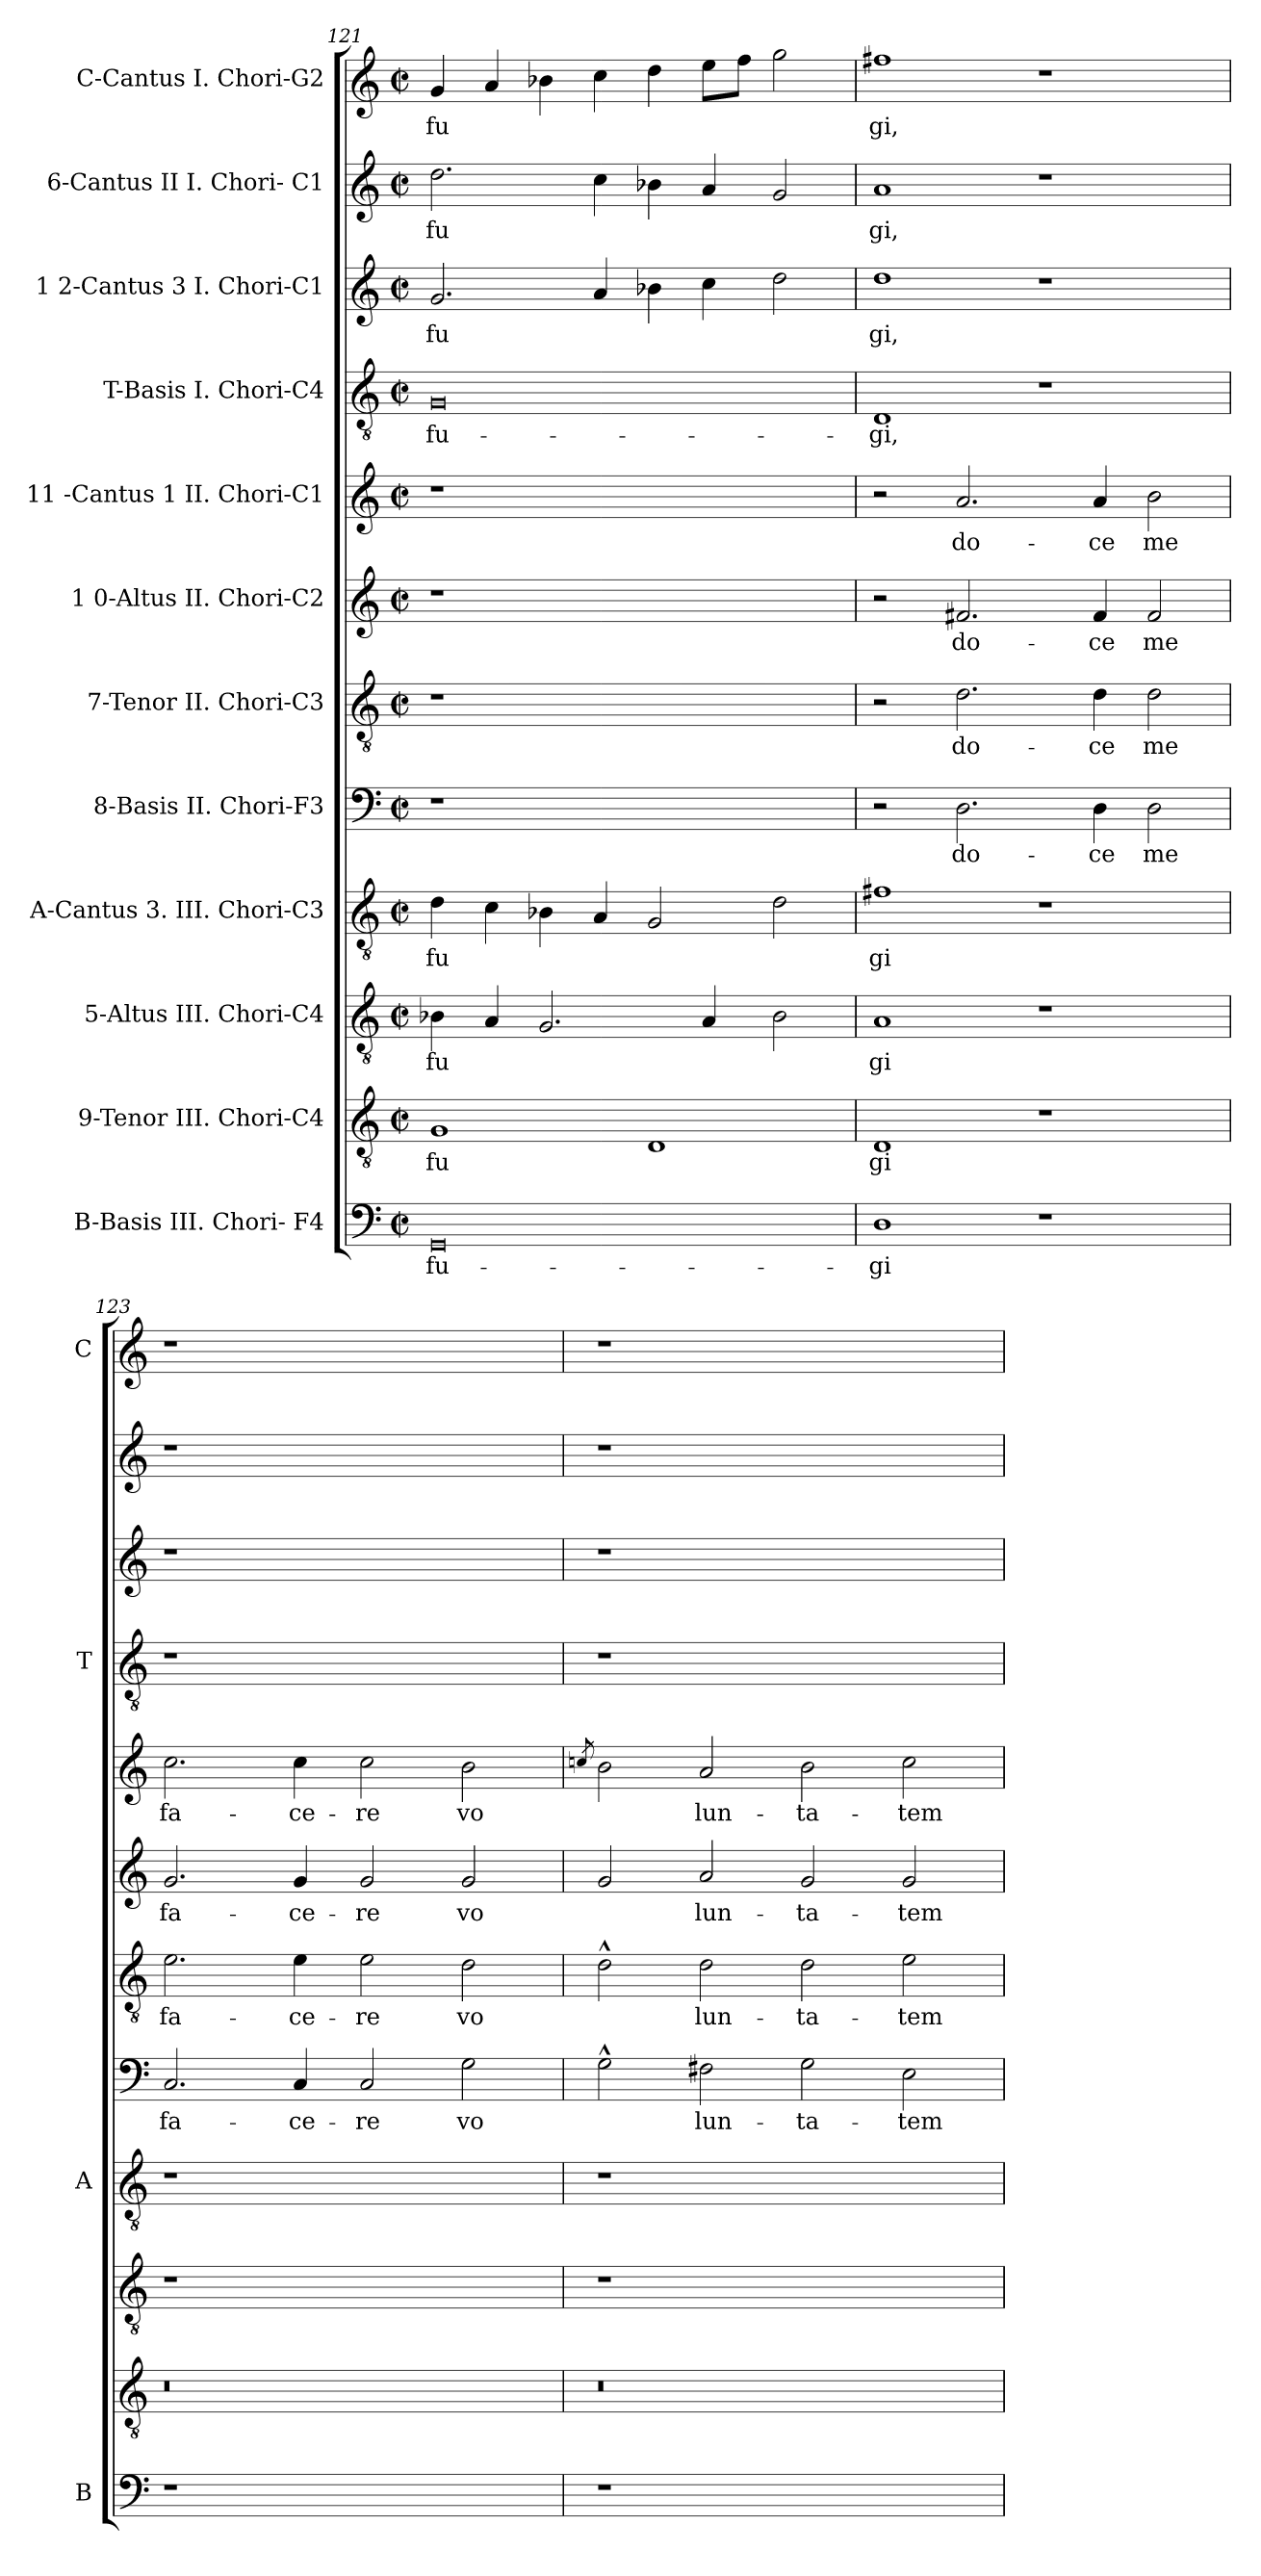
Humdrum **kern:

**kern	**text	**kern	**text	**kern	**text	**kern	**text	**kern	**text	**kern	**text	**kern	**text	**kern	**text	**kern	**text	**kern	**text	**kern	**text	**kern	**text
*part12	*part12	*part11	*part11	*part10	*part10	*part9	*part9	*part8	*part8	*part7	*part7	*part6	*part6	*part5	*part5	*part4	*part4	*part3	*part3	*part2	*part2	*part1	*part1
*staff12	*staff12	*staff11	*staff11	*staff10	*staff10	*staff9	*staff9	*staff8	*staff8	*staff7	*staff7	*staff6	*staff6	*staff5	*staff5	*staff4	*staff4	*staff3	*staff3	*staff2	*staff2	*staff1	*staff1
*I"B-Basis  III. Chori- F4	*	*I"9-Tenor  III. Chori-C4	*	*I"5-Altus  III. Chori-C4	*	*I"A-Cantus 3.  III. Chori-C3	*	*I"8-Basis  II. Chori-F3	*	*I"7-Tenor  II. Chori-C3	*	*I"1 0-Altus  II. Chori-C2	*	*I"11 -Cantus 1  II. Chori-C1	*	*I"T-Basis  I. Chori-C4	*	*I"1 2-Cantus 3  I. Chori-C1	*	*I"6-Cantus II  I. Chori- C1	*	*I"C-Cantus  I. Chori-G2	*
*I'B	*	*	*	*	*	*I'A	*	*	*	*	*	*	*	*	*	*I'T	*	*	*	*	*	*I'C	*
*clefF4	*	*clefGv2	*	*clefGv2	*	*clefGv2	*	*clefF4	*	*clefGv2	*	*clefG2	*	*clefG2	*	*clefGv2	*	*clefG2	*	*clefG2	*	*clefG2	*
*k[]	*	*k[]	*	*k[]	*	*k[]	*	*k[]	*	*k[]	*	*k[]	*	*k[]	*	*k[]	*	*k[]	*	*k[]	*	*k[]	*
*C:	*	*C:	*	*C:	*	*C:	*	*C:	*	*C:	*	*C:	*	*C:	*	*C:	*	*C:	*	*C:	*	*C:	*
*M2/2	*	*M2/2	*	*M2/2	*	*M2/2	*	*M2/2	*	*M2/2	*	*M2/2	*	*M2/2	*	*M2/2	*	*M2/2	*	*M2/2	*	*M2/2	*
*met(c|)	*	*met(c|)	*	*met(c|)	*	*met(c|)	*	*met(c|)	*	*met(c|)	*	*met(c|)	*	*met(c|)	*	*met(c|)	*	*met(c|)	*	*met(c|)	*	*met(c|)	*
=121	=121	=121	=121	=121	=121	=121	=121	=121	=121	=121	=121	=121	=121	=121	=121	=121	=121	=121	=121	=121	=121	=121	=121
!	!LO:LY:b:cj	!	!LO:LY:b:cj	!	!LO:LY:b:cj	!	!LO:LY:b:cj	!	!	!	!	!	!	!	!	!	!LO:LY:b:cj	!	!LO:LY:b:cj	!	!LO:LY:b:cj	!	!LO:LY:b:cj
0GG	-fu-	1G	-fu-	4B-X\	-fu-	4d\	-fu-	1r	.	1r	.	1r	.	1r	.	0G	-fu-	2.g/	-fu-	2.dd\	-fu-	4g/	-fu-
!	!	!	!	!	!LO:LY:b:cj	!	!LO:LY:b:cj	!	!	!	!	!	!	!	!	!	!	!	!	!	!	!	!LO:LY:b:cj
.	.	.	.	4A/	--	4c\	--	.	.	.	.	.	.	.	.	.	.	.	.	.	.	4a/	--
!	!	!	!	!	!LO:LY:b:cj	!	!LO:LY:b:cj	!	!	!	!	!	!	!	!	!	!	!	!	!	!	!	!LO:LY:b:cj
.	.	.	.	2.G/	--	4B-X\	--	.	.	.	.	.	.	.	.	.	.	.	.	.	.	4b-X\	--
!	!	!	!	!	!	!	!LO:LY:b:cj	!	!	!	!	!	!	!	!	!	!	!	!LO:LY:b:cj	!	!LO:LY:b:cj	!	!LO:LY:b:cj
.	.	.	.	.	.	4A/	--	.	.	.	.	.	.	.	.	.	.	4a/	--	4cc\	--	4cc\	--
!	!	!	!LO:LY:b:cj	!	!	!	!LO:LY:b:cj	!	!	!	!	!	!	!	!	!	!	!	!LO:LY:b:cj	!	!LO:LY:b:cj	!	!LO:LY:b:cj
.	.	1D	--	.	.	2G/	--	1ryy	.	1ryy	.	1ryy	.	1ryy	.	.	.	4b-X\	--	4b-X\	--	4dd\	--
!	!	!	!	!	!LO:LY:b:cj	!	!	!	!	!	!	!	!	!	!	!	!	!	!LO:LY:b:cj	!	!LO:LY:b:cj	!	!LO:LY:b:cj
.	.	.	.	4A/	--	.	.	.	.	.	.	.	.	.	.	.	.	4cc\	--	4a/	--	8ee\L	--
!	!	!	!	!	!	!	!	!	!	!	!	!	!	!	!	!	!	!	!	!	!	!	!LO:LY:b:cj
.	.	.	.	.	.	.	.	.	.	.	.	.	.	.	.	.	.	.	.	.	.	8ff\J	--
!	!	!	!	!	!LO:LY:b:cj	!	!LO:LY:b:cj	!	!	!	!	!	!	!	!	!	!	!	!LO:LY:b:cj	!	!LO:LY:b:cj	!	!LO:LY:b:cj
.	.	.	.	2B-\	--	2d\	--	.	.	.	.	.	.	.	.	.	.	2dd\	--	2g/	--	2gg\	--
=122	=122	=122	=122	=122	=122	=122	=122	=122	=122	=122	=122	=122	=122	=122	=122	=122	=122	=122	=122	=122	=122	=122	=122
!	!LO:LY:b:cj	!	!LO:LY:b:cj	!	!LO:LY:b:cj	!	!LO:LY:b:cj	!	!	!	!	!	!	!	!	!	!LO:LY:b:cj	!	!LO:LY:b:cj	!	!LO:LY:b:cj	!	!LO:LY:b:cj
1D	-gi	1D	-gi	1A	-gi	1f#X	-gi	2r	.	2r	.	2r	.	2r	.	1D	-gi,	1dd	-gi,	1a	-gi,	1ff#X	-gi,
!	!	!	!	!	!	!	!	!	!LO:LY:b:cj	!	!LO:LY:b:cj	!	!LO:LY:b:cj	!	!LO:LY:b:cj	!	!	!	!	!	!	!	!
.	.	.	.	.	.	.	.	2.D\	do-	2.d\	do-	2.f#X/	do-	2.a/	do-	.	.	.	.	.	.	.	.
1r	.	1r	.	1r	.	1r	.	.	.	.	.	.	.	.	.	1r	.	1r	.	1r	.	1r	.
!	!	!	!	!	!	!	!	!	!LO:LY:b:cj	!	!LO:LY:b:cj	!	!LO:LY:b:cj	!	!LO:LY:b:cj	!	!	!	!	!	!	!	!
.	.	.	.	.	.	.	.	4D\	-ce	4d\	-ce	4f#/	-ce	4a/	-ce	.	.	.	.	.	.	.	.
!	!	!	!	!	!	!	!	!	!LO:LY:b:cj	!	!LO:LY:b:cj	!	!LO:LY:b:cj	!	!LO:LY:b:cj	!	!	!	!	!	!	!	!
.	.	.	.	.	.	.	.	2D\	me	2d\	me	2f#/	me	2b\	me	.	.	.	.	.	.	.	.
=123	=123	=123	=123	=123	=123	=123	=123	=123	=123	=123	=123	=123	=123	=123	=123	=123	=123	=123	=123	=123	=123	=123	=123
!	!	!	!	!	!	!	!	!	!LO:LY:b:cj	!	!LO:LY:b:cj	!	!LO:LY:b:cj	!	!LO:LY:b:cj	!	!	!	!	!	!	!	!
1r	.	0r	.	1r	.	1r	.	2.C/	fa-	2.e\	fa-	2.g/	fa-	2.cc\	fa-	1r	.	1r	.	1r	.	1r	.
!	!	!	!	!	!	!	!	!	!LO:LY:b:cj	!	!LO:LY:b:cj	!	!LO:LY:b:cj	!	!LO:LY:b:cj	!	!	!	!	!	!	!	!
.	.	.	.	.	.	.	.	4C/	-ce-	4e\	-ce-	4g/	-ce-	4cc\	-ce-	.	.	.	.	.	.	.	.
!	!	!	!	!	!	!	!	!	!LO:LY:b:cj	!	!LO:LY:b:cj	!	!LO:LY:b:cj	!	!LO:LY:b:cj	!	!	!	!	!	!	!	!
1ryy	.	.	.	1ryy	.	1ryy	.	2C/	-re	2e\	-re	2g/	-re	2cc\	-re	1ryy	.	1ryy	.	1ryy	.	1ryy	.
!	!	!	!	!	!	!	!	!	!LO:LY:b:cj	!	!LO:LY:b:cj	!	!LO:LY:b:cj	!	!LO:LY:b:cj	!	!	!	!	!	!	!	!
.	.	.	.	.	.	.	.	2G\	vo-	2d\	vo-	2g/	vo-	2b\	vo-	.	.	.	.	.	.	.	.
!!LO:PB:g=z
=124	=124	=124	=124	=124	=124	=124	=124	=124	=124	=124	=124	=124	=124	=124	=124	=124	=124	=124	=124	=124	=124	=124	=124
.	.	.	.	.	.	.	.	.	.	.	.	.	.	8qccn/	.	.	.	.	.	.	.	.	.
!	!	!	!	!	!	!	!	!	!LO:LY:b:cj	!	!LO:LY:b:cj	!	!LO:LY:b:cj	!	!LO:LY:b:cj	!	!	!	!	!	!	!	!
1r	.	0r	.	1r	.	1r	.	2G^^>\	--	2d^^>\	--	2g/	--	2b\	--	1r	.	1r	.	1r	.	1r	.
!	!	!	!	!	!	!	!	!	!LO:LY:b:cj	!	!LO:LY:b:cj	!	!LO:LY:b:cj	!	!LO:LY:b:cj	!	!	!	!	!	!	!	!
.	.	.	.	.	.	.	.	2F#X\	-lun-	2d\	-lun-	2a/	-lun-	2a/	-lun-	.	.	.	.	.	.	.	.
!	!	!	!	!	!	!	!	!	!LO:LY:b:cj	!	!LO:LY:b:cj	!	!LO:LY:b:cj	!	!LO:LY:b:cj	!	!	!	!	!	!	!	!
1ryy	.	.	.	1ryy	.	1ryy	.	2G\	-ta-	2d\	-ta-	2g/	-ta-	2b\	-ta-	1ryy	.	1ryy	.	1ryy	.	1ryy	.
!	!	!	!	!	!	!	!	!	!LO:LY:b:cj	!	!LO:LY:b:cj	!	!LO:LY:b:cj	!	!LO:LY:b:cj	!	!	!	!	!	!	!	!
.	.	.	.	.	.	.	.	2E\	-tem	2e\	-tem	2g/	-tem	2cc\	-tem	.	.	.	.	.	.	.	.
=	=	=	=	=	=	=	=	=	=	=	=	=	=	=	=	=	=	=	=	=	=	=	=
*-	*-	*-	*-	*-	*-	*-	*-	*-	*-	*-	*-	*-	*-	*-	*-	*-	*-	*-	*-	*-	*-	*-	*-
